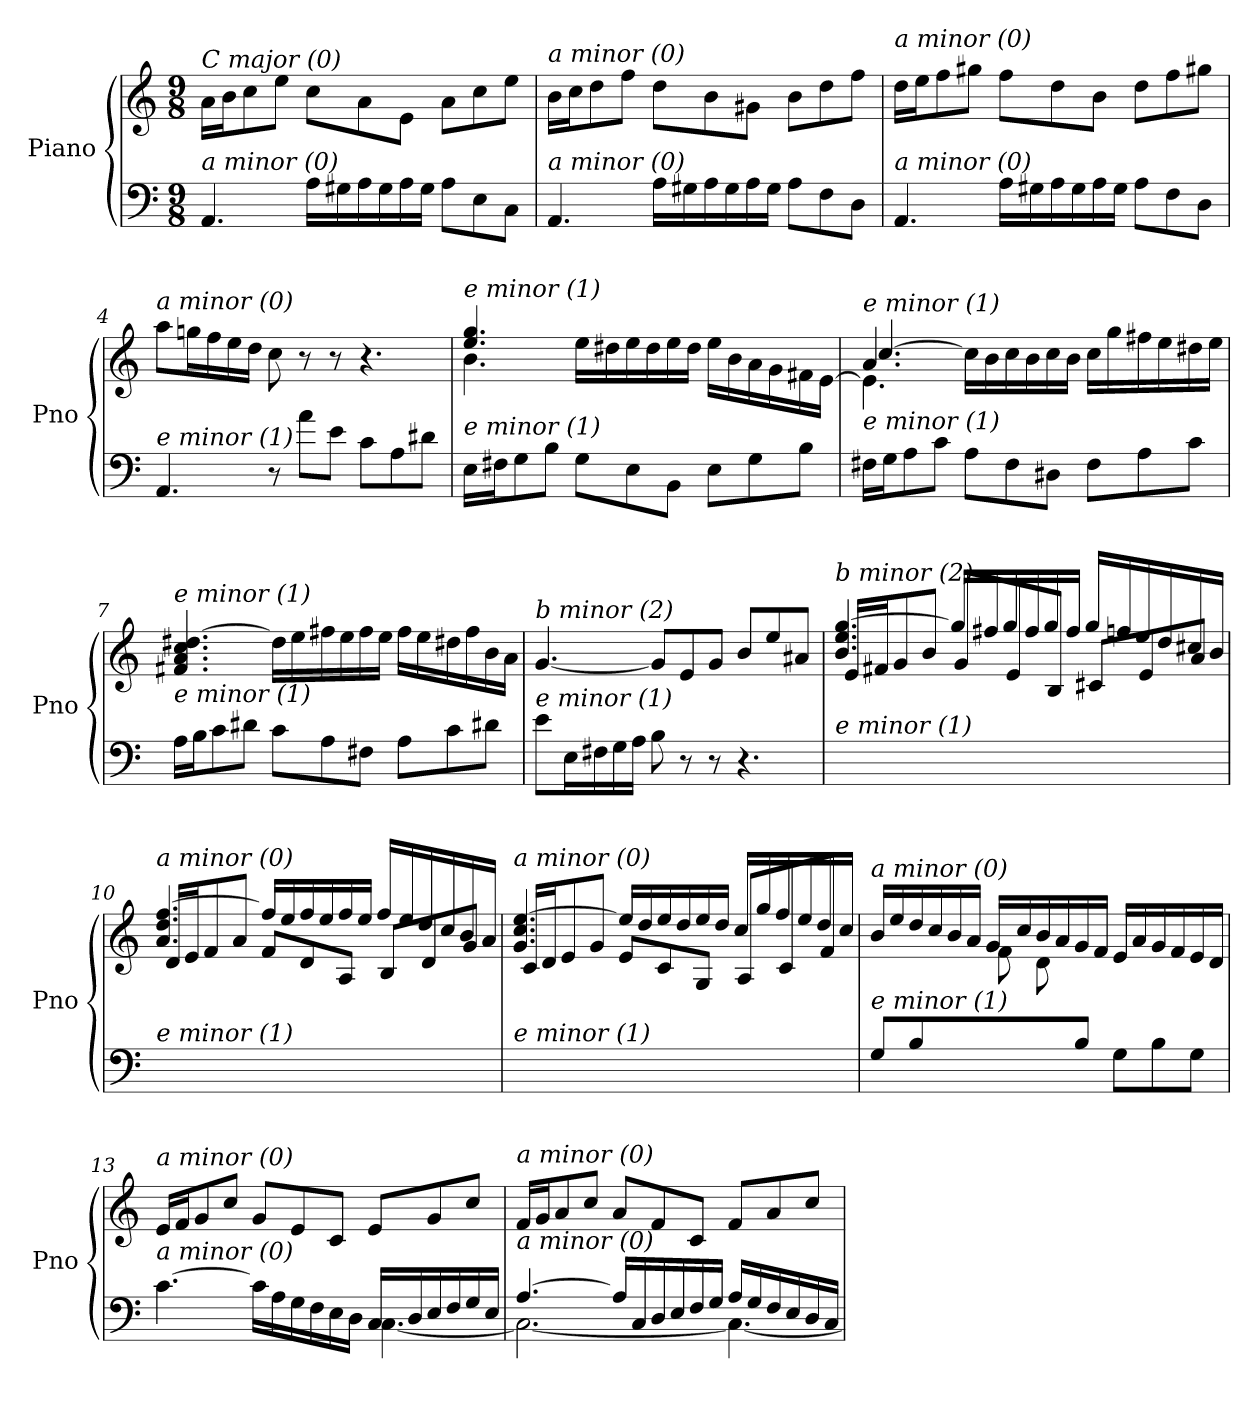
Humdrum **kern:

**kern	**kern
*part1	*part1
*staff2	*staff1
*I"Piano	*
*I'Pno	*
*clefF4	*clefG2
*k[]	*k[]
*M9/8	*M9/8
=1	=1
!	!LO:TX:i:t=C major (0)
!LO:TX:i:t=a minor (0)	!
4.AA/	16a\LL
.	16b\J
.	8cc\
.	8ee\J
16A\LL	8cc\L
16G#X\	.
16A\	8a\
16G#\	.
16A\	8e\J
16G#\JJ	.
8A\L	8a\L
8E\	8cc\
8C\J	8ee\J
=2	=2
!	!LO:TX:i:t=a minor (0)
!LO:TX:i:t=a minor (0)	!
4.AA/	16b\LL
.	16cc\J
.	8dd\
.	8ff\J
16A\LL	8dd\L
16G#X\	.
16A\	8b\
16G#\	.
16A\	8g#X\J
16G#\JJ	.
8A\L	8b\L
8F\	8dd\
8D\J	8ff\J
=3	=3
!	!LO:TX:i:t=a minor (0)
!LO:TX:i:t=a minor (0)	!
4.AA/	16dd\LL
.	16ee\J
.	8ff\
.	8gg#X\J
16A\LL	8ff\L
16G#X\	.
16A\	8dd\
16G#\	.
16A\	8b\J
16G#\JJ	.
8A\L	8dd\L
8F\	8ff\
8D\J	8gg#X\J
!!LO:LB:g=z
=4	=4
!	!LO:TX:i:t=a minor (0)
!LO:TX:i:t=e minor (1)	!
4.AA/	8aa\L
.	16ggn\L
.	16ff\
.	16ee\
.	16dd\JJ
8r	8cc\
8a\L	8r
8e\J	8r
8c\L	4.r
8A\	.
8d#X\J	.
=5	=5
*^	*^
!	!	!LO:TX:i:t=e minor (1)	!
!LO:TX:i:t=e minor (1)	!	!	!
4.ryy	16E\LL	4.ee/ 4.gg/	4.b\
.	16F#X\J	.	.
.	8G\	.	.
.	8B\J	.	.
2.ryy	8G\L	16ee\LL	2.ryy
.	.	16dd#X\	.
.	8E\	16ee\	.
.	.	16dd#\	.
.	8BB\J	16ee\	.
.	.	16dd#\JJ	.
.	8E\L	16ee\LL	.
.	.	16b\	.
.	8G\	16a\	.
.	.	16g\	.
.	8B\J	16f#X\	.
.	.	[16e\JJ	.
=6	=6	=6	=6
*	*^	*	*^
!	!	!	!LO:TX:i:t=e minor (1)	!	!
!LO:TX:i:t=e minor (1)	!	!	!	!	!
4.ryy	2.ryy	16F#X\LL	4.e\]	4.a/	[4.cc/
.	.	16G\J	.	.	.
.	.	8A\	.	.	.
.	.	8c\J	.	.	.
2.ryy	.	8A\L	4.ryy	2.ryy	16cc\LL]
.	.	.	.	.	16b\
.	.	8F#\	.	.	16cc\
.	.	.	.	.	16b\
.	.	8D#X\J	.	.	16cc\
.	.	.	.	.	16b\JJ
.	4.ryy	8F#\L	16cc\LL	.	4.ryy
.	.	.	16gg\	.	.
.	.	8A\	16ff#X\	.	.
.	.	.	16ee\	.	.
.	.	8c\J	16dd#X\	.	.
.	.	.	16ee\JJ	.	.
*v	*v	*v	*	*	*
*	*v	*v	*v
!!LO:LB:g=z
=7	=7
!	!LO:TX:i:t=e minor (1)
!LO:TX:i:t=e minor (1)	!
16A\LL	4.f#X/ 4.a/ 4.cc/ [4.dd#X/
16B\J	.
8c\	.
8d#X\J	.
8c\L	16dd#\LL]
.	16ee\
8A\	16ff#X\
.	16ee\
8F#X\J	16ff#\
.	16ee\JJ
8A\L	16ff#\LL
.	16ee\
8c\	16dd#X\
.	16ff#\
8d#X\J	16b\
.	16a\JJ
=8	=8
!	!LO:TX:i:t=b minor (2)
!LO:TX:i:t=e minor (1)	!
8e\L	[4.g/
16E\L	.
16F#X\	.
16G\	.
16A\JJ	.
8B\	8g/L]
8r	8e/
8r	8g/J
4.r	8b/L
.	8ee/
.	8a#X/J
=9	=9
*	*^
!	!LO:TX:i:t=b minor (2)	!
!LO:TX:i:t=e minor (1)	!	!
1ryy	4.b/ 4.ee/ [4.gg/	16e/LL
.	.	16f#X/J
.	.	8g/
.	.	8b/J
.	16gg/LL]	8g/L
.	16ff#X/	.
.	16gg/	8e/
.	16ff#/	.
.	16gg/	8B/J
.	16ff#/JJ	.
.	16gg/LL	8c#X/L
.	16ffn/	.
.	16ee/	8e/
.	16dd/	.
8ryy	16cc#X/	8a/J
.	16b/JJ	.
!!LO:LB:g=z	!!
=10	=10	=10
!	!LO:TX:i:t=a minor (0)	!
!LO:TX:i:t=e minor (1)	!	!
1ryy	4.a/ 4.dd/ [4.ff/	16d/LL
.	.	16e/J
.	.	8f/
.	.	8a/J
.	16ff/LL]	8f/L
.	16ee/	.
.	16ff/	8d/
.	16ee/	.
.	16ff/	8A/J
.	16ee/JJ	.
.	16ff/LL	8B/L
.	16ee/	.
.	16dd/	8d/
.	16cc/	.
8ryy	16b/	8g/J
.	16a/JJ	.
=11	=11	=11
!	!LO:TX:i:t=a minor (0)	!
!LO:TX:i:t=e minor (1)	!	!
1ryy	4.g/ 4.cc/ [4.ee/	16c/LL
.	.	16d/J
.	.	8e/
.	.	8g/J
.	16ee/LL]	8e/L
.	16dd/	.
.	16ee/	8c/
.	16dd/	.
.	16ee/	8G/J
.	16dd/JJ	.
.	16cc/LL	8A/L
.	16gg/	.
.	16ff/	8c/
.	16ee/	.
8ryy	16dd/	8f/J
.	16cc/JJ	.
=12	=12	=12
!	!LO:TX:i:t=a minor (0)	!
!LO:TX:i:t=e minor (1)	!	!
8G/L	16b/LL	4ryy
.	16ee/	.
8B/	16dd/	.
.	16cc/	.
4.ryy	16b/	8d\J
.	16a/JJ	.
.	16g/LL	8f\L
.	16cc/	.
.	16b/	8d\
.	16a/	.
8B/J	16g/	2ryy
.	16f/JJ	.
8G\L	16e/LL	.
.	16a/	.
8B\	16g/	.
.	16f/	.
8G\J	16e/	.
.	16d/JJ	.
!!LO:LB:g=z	!!
=13	=13	=13
*^	*	*
!	!	!LO:TX:i:t=a minor (0)	!
!LO:TX:i:t=a minor (0)	!	!	!
[4.c\	2.ryy	16e/LL	2.ryy
.	.	16f/J	.
.	.	8g/	.
.	.	8cc/J	.
16c\LL]	.	8g/L	.
16A\	.	.	.
16G\	.	8e/	.
16F\	.	.	.
16E\	.	8c/J	.
16D\JJ	.	.	.
16C/LL	[4.C\	8e/L	4.ryy
16D/	.	.	.
16E/	.	8g/	.
16F/	.	.	.
16G/	.	8cc/J	.
16E/JJ	.	.	.
*	*	*v	*v
=14	=14	=14
!	!	!LO:TX:i:t=a minor (0)
!LO:TX:i:t=a minor (0)	!	!
[4.A/	2.C\_	16f/LL
.	.	16g/J
.	.	8a/
.	.	8cc/J
16A/LL]	.	8a/L
16C/	.	.
16D/	.	8f/
16E/	.	.
16F/	.	8c/J
16G/JJ	.	.
16A/LL	4.C\_	8f/L
16G/	.	.
16F/	.	8a/
16E/	.	.
16D/	.	8cc/J
16C/JJ	.	.
*v	*v	*
=	=
*-	*-
